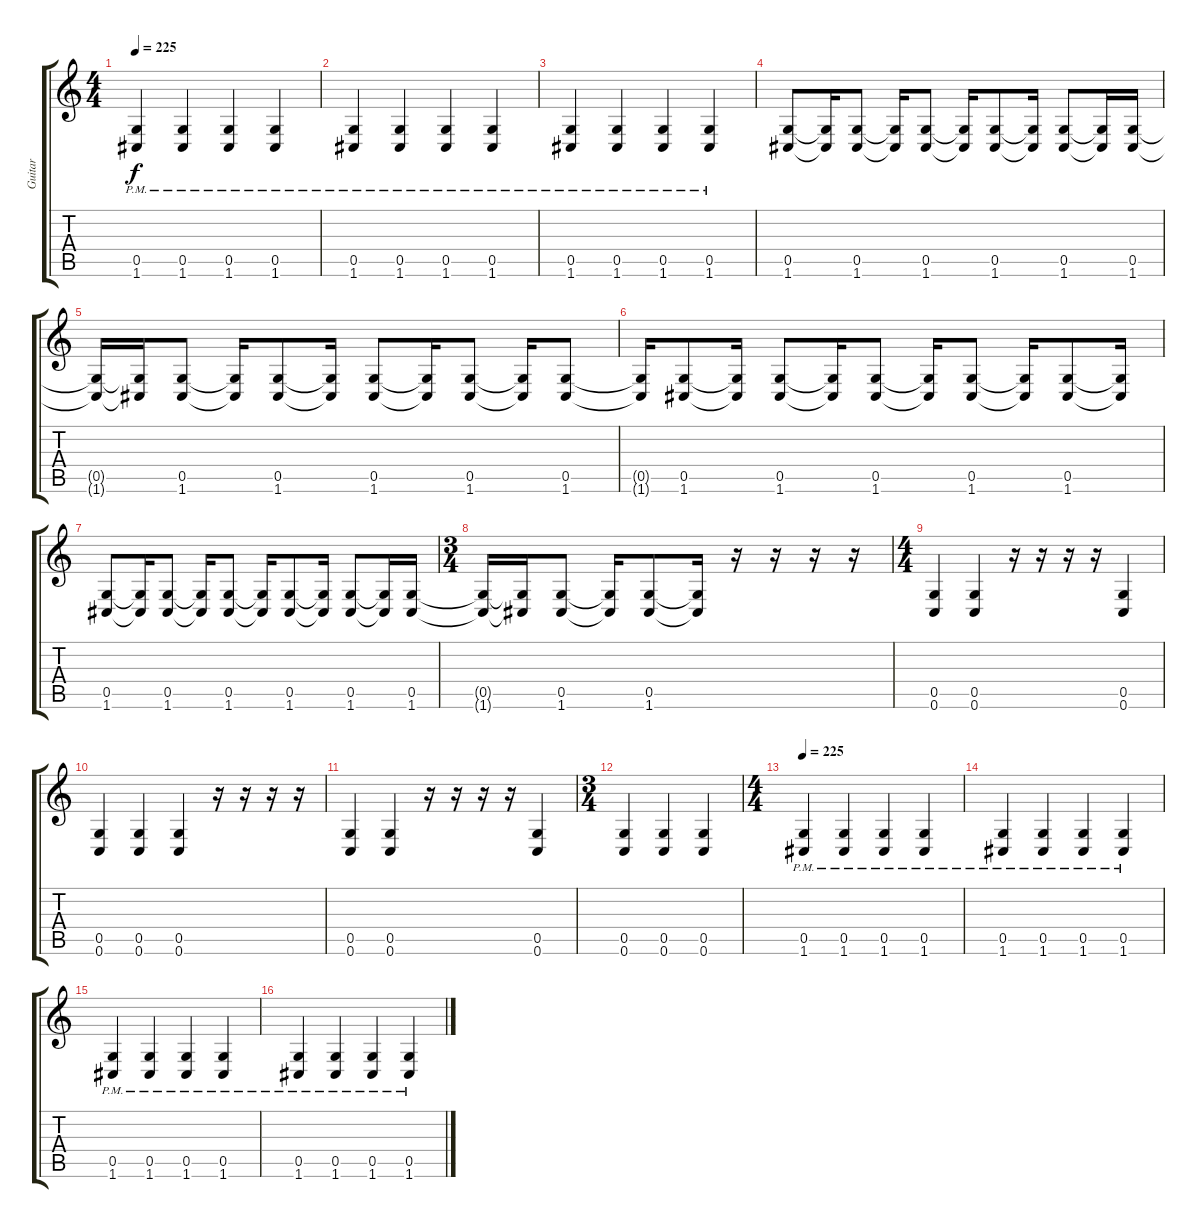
\track ("Guitar" "Guitar") {instrument distortionguitar}
\staff {score tabs}
\tuning (D4 A3 F3 C3 G2 C2) {hide}
\ts (4 4)
\tempo 225
\clef g2
\ks c
(0.5{pm} 1.6{pm}).4{dy f} (0.5{pm} 1.6{pm}).4 (0.5{pm} 1.6{pm}).4 (0.5{pm} 1.6{pm}).4 |
(0.5{pm} 1.6{pm}).4 (0.5{pm} 1.6{pm}).4 (0.5{pm} 1.6{pm}).4 (0.5{pm} 1.6{pm}).4 |
(0.5{pm} 1.6{pm}).4 (0.5{pm} 1.6{pm}).4 (0.5{pm} 1.6{pm}).4 (0.5{pm} 1.6{pm}).4 |
(0.5 1.6).8 (0.5{t} 1.6{t}).16 (0.5 1.6).8 (0.5{t} 1.6{t}).16 (0.5 1.6).8 (0.5{t} 1.6{t}).16 (0.5 1.6).8 (0.5{t} 1.6{t}).16 (0.5 1.6).8 (0.5{t} 1.6{t}).16 (0.5 1.6).16 |
(0.5{t} 1.6{t}).16 (0.5{t} 1.6{t}).16 (0.5 1.6).8 (0.5{t} 1.6{t}).16 (0.5 1.6).8 (0.5{t} 1.6{t}).16 (0.5 1.6).8 (0.5{t} 1.6{t}).16 (0.5 1.6).8 (0.5{t} 1.6{t}).16 (0.5 1.6).8 |
(0.5{t} 1.6{t}).16 (0.5 1.6).8 (0.5{t} 1.6{t}).16 (0.5 1.6).8 (0.5{t} 1.6{t}).16 (0.5 1.6).8 (0.5{t} 1.6{t}).16 (0.5 1.6).8 (0.5{t} 1.6{t}).16 (0.5 1.6).8 (0.5{t} 1.6{t}).16 |
(0.5 1.6).8 (0.5{t} 1.6{t}).16 (0.5 1.6).8 (0.5{t} 1.6{t}).16 (0.5 1.6).8 (0.5{t} 1.6{t}).16 (0.5 1.6).8 (0.5{t} 1.6{t}).16 (0.5 1.6).8 (0.5{t} 1.6{t}).16 (0.5 1.6).16 |
\ts (3 4)
(0.5{t} 1.6{t}).16 (0.5{t} 1.6{t}).16 (0.5 1.6).8 (0.5{t} 1.6{t}).16 (0.5 1.6).8 (0.5{t} 1.6{t}).16 r.16 r.16 r.16 r.16 |
\ts (4 4)
(0.5 0.6).4 (0.5 0.6).4 r.16 r.16 r.16 r.16 (0.5 0.6).4 |
(0.5 0.6).4 (0.5 0.6).4 (0.5 0.6).4 r.16 r.16 r.16 r.16 |
(0.5 0.6).4 (0.5 0.6).4 r.16 r.16 r.16 r.16 (0.5 0.6).4 |
\ts (3 4)
(0.5 0.6).4 (0.5 0.6).4 (0.5 0.6).4 |
\ts (4 4)
\tempo 225
(0.5{pm} 1.6{pm}).4 (0.5{pm} 1.6{pm}).4 (0.5{pm} 1.6{pm}).4 (0.5{pm} 1.6{pm}).4 |
(0.5{pm} 1.6{pm}).4 (0.5{pm} 1.6{pm}).4 (0.5{pm} 1.6{pm}).4 (0.5{pm} 1.6{pm}).4 |
(0.5{pm} 1.6{pm}).4 (0.5{pm} 1.6{pm}).4 (0.5{pm} 1.6{pm}).4 (0.5{pm} 1.6{pm}).4 |
(0.5{pm} 1.6{pm}).4 (0.5{pm} 1.6{pm}).4 (0.5{pm} 1.6{pm}).4 (0.5{pm} 1.6{pm}).4
